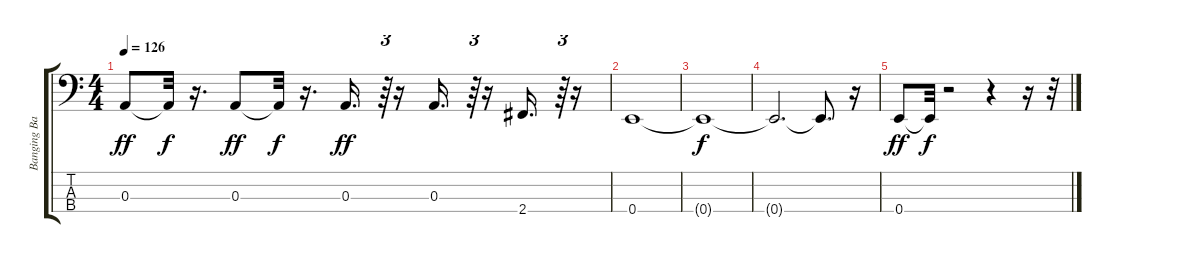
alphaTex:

\track ("Banging Bass" "Banging Ba") {instrument slapbass1}
\staff {score tabs}
\tuning (G2 D2 A1 E1) {hide}
\ts (4 4)
\tempo 126
\clef f4
\ks c
0.3.8{dy ff} 0.3{t}.32{dy f} r.16{d} 0.3.8{dy ff} 0.3{t}.32{dy f} r.16{d} 0.3.16{d dy ff} r.64{tu (3 2)} r.16 0.3.16{d} r.64{tu (3 2)} r.16 2.4.16{d} r.64{tu (3 2)} r.16 |
0.4.1 |
0.4{t}.1{dy f} |
0.4{t}.2{d} 0.4{t}.8{d} r.16 |
0.4.8{dy ff} 0.4{t}.32{dy f} r.2 r.4 r.16 r.32
